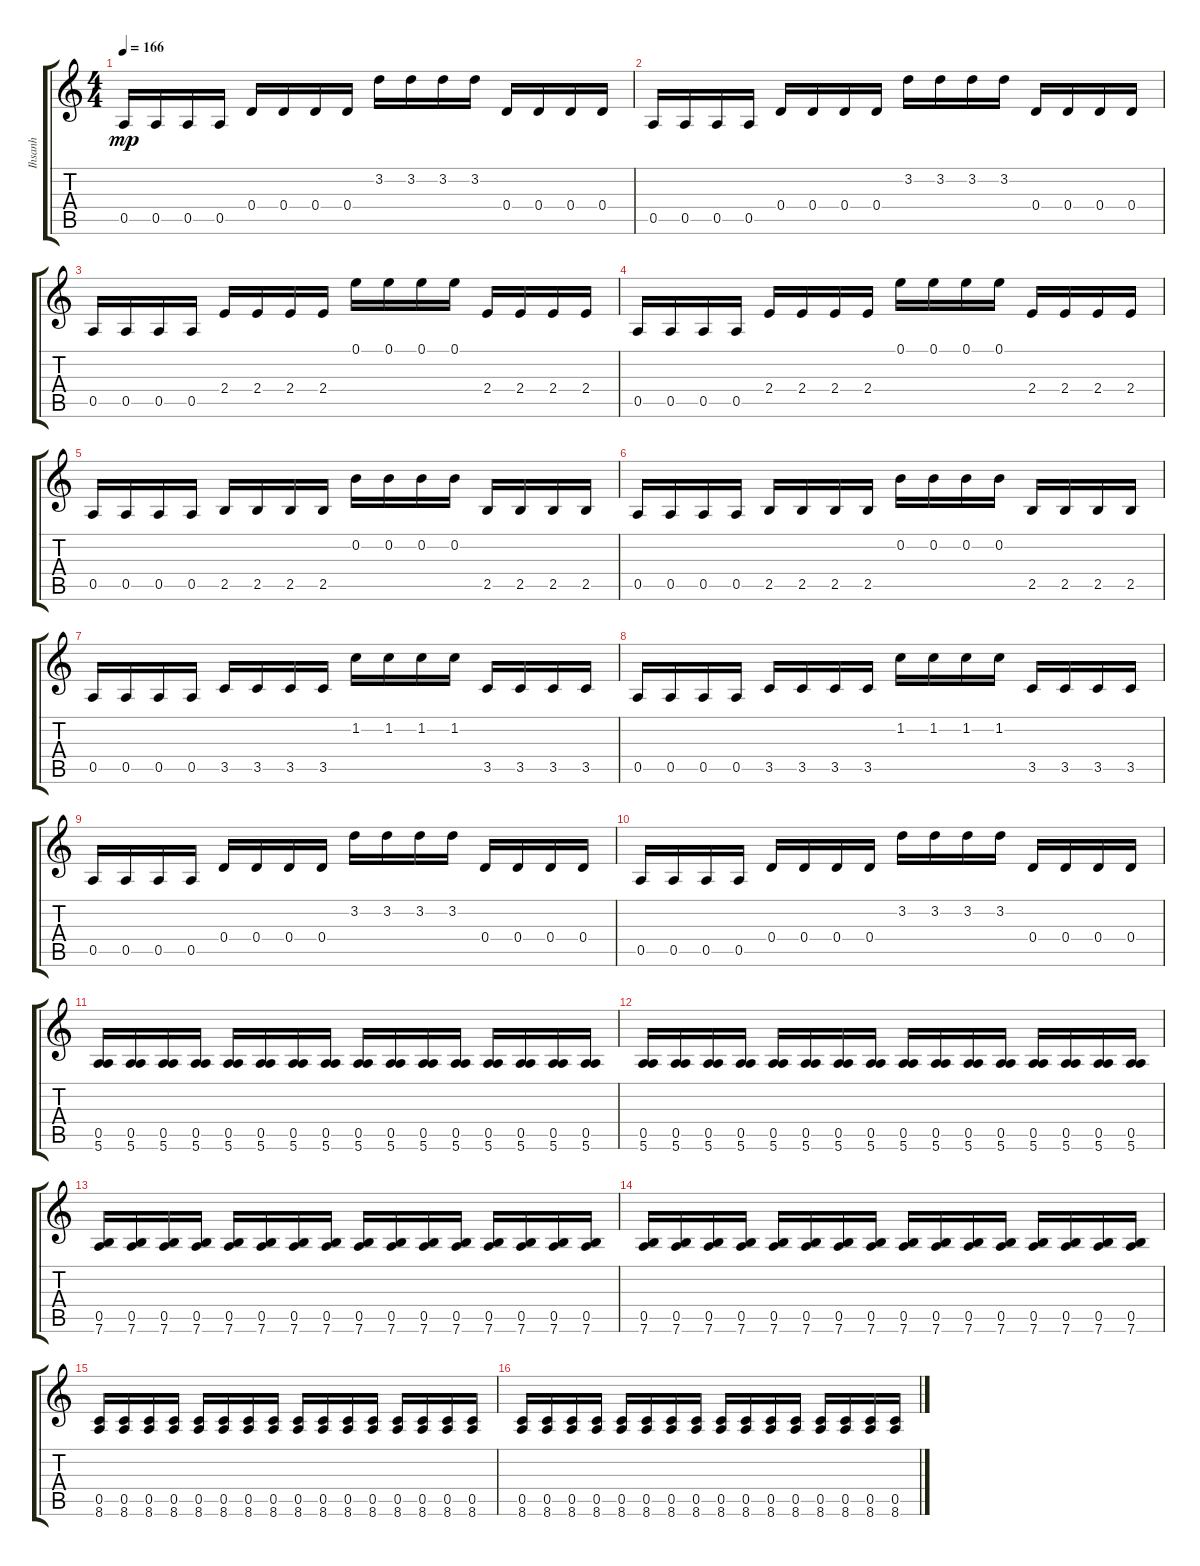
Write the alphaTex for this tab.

\track ("Ihsanh" "Ihsanh") {instrument distortionguitar}
\staff {score tabs}
\tuning (E4 B3 G3 D3 A2 E2) {hide}
\ts (4 4)
\tempo 166
\clef g2
\ks c
0.5.16{dy mp} 0.5.16 0.5.16 0.5.16 0.4.16 0.4.16 0.4.16 0.4.16 3.2.16 3.2.16 3.2.16 3.2.16 0.4.16 0.4.16 0.4.16 0.4.16 |
0.5.16 0.5.16 0.5.16 0.5.16 0.4.16 0.4.16 0.4.16 0.4.16 3.2.16 3.2.16 3.2.16 3.2.16 0.4.16 0.4.16 0.4.16 0.4.16 |
0.5.16 0.5.16 0.5.16 0.5.16 2.4.16 2.4.16 2.4.16 2.4.16 0.1.16 0.1.16 0.1.16 0.1.16 2.4.16 2.4.16 2.4.16 2.4.16 |
0.5.16 0.5.16 0.5.16 0.5.16 2.4.16 2.4.16 2.4.16 2.4.16 0.1.16 0.1.16 0.1.16 0.1.16 2.4.16 2.4.16 2.4.16 2.4.16 |
0.5.16 0.5.16 0.5.16 0.5.16 2.5.16 2.5.16 2.5.16 2.5.16 0.2.16 0.2.16 0.2.16 0.2.16 2.5.16 2.5.16 2.5.16 2.5.16 |
0.5.16 0.5.16 0.5.16 0.5.16 2.5.16 2.5.16 2.5.16 2.5.16 0.2.16 0.2.16 0.2.16 0.2.16 2.5.16 2.5.16 2.5.16 2.5.16 |
0.5.16 0.5.16 0.5.16 0.5.16 3.5.16 3.5.16 3.5.16 3.5.16 1.2.16 1.2.16 1.2.16 1.2.16 3.5.16 3.5.16 3.5.16 3.5.16 |
0.5.16 0.5.16 0.5.16 0.5.16 3.5.16 3.5.16 3.5.16 3.5.16 1.2.16 1.2.16 1.2.16 1.2.16 3.5.16 3.5.16 3.5.16 3.5.16 |
0.5.16 0.5.16 0.5.16 0.5.16 0.4.16 0.4.16 0.4.16 0.4.16 3.2.16 3.2.16 3.2.16 3.2.16 0.4.16 0.4.16 0.4.16 0.4.16 |
0.5.16 0.5.16 0.5.16 0.5.16 0.4.16 0.4.16 0.4.16 0.4.16 3.2.16 3.2.16 3.2.16 3.2.16 0.4.16 0.4.16 0.4.16 0.4.16 |
(0.5 5.6).16 (0.5 5.6).16 (0.5 5.6).16 (0.5 5.6).16 (0.5 5.6).16 (0.5 5.6).16 (0.5 5.6).16 (0.5 5.6).16 (0.5 5.6).16 (0.5 5.6).16 (0.5 5.6).16 (0.5 5.6).16 (0.5 5.6).16 (0.5 5.6).16 (0.5 5.6).16 (0.5 5.6).16 |
(0.5 5.6).16 (0.5 5.6).16 (0.5 5.6).16 (0.5 5.6).16 (0.5 5.6).16 (0.5 5.6).16 (0.5 5.6).16 (0.5 5.6).16 (0.5 5.6).16 (0.5 5.6).16 (0.5 5.6).16 (0.5 5.6).16 (0.5 5.6).16 (0.5 5.6).16 (0.5 5.6).16 (0.5 5.6).16 |
(0.5 7.6).16 (0.5 7.6).16 (0.5 7.6).16 (0.5 7.6).16 (0.5 7.6).16 (0.5 7.6).16 (0.5 7.6).16 (0.5 7.6).16 (0.5 7.6).16 (0.5 7.6).16 (0.5 7.6).16 (0.5 7.6).16 (0.5 7.6).16 (0.5 7.6).16 (0.5 7.6).16 (0.5 7.6).16 |
(0.5 7.6).16 (0.5 7.6).16 (0.5 7.6).16 (0.5 7.6).16 (0.5 7.6).16 (0.5 7.6).16 (0.5 7.6).16 (0.5 7.6).16 (0.5 7.6).16 (0.5 7.6).16 (0.5 7.6).16 (0.5 7.6).16 (0.5 7.6).16 (0.5 7.6).16 (0.5 7.6).16 (0.5 7.6).16 |
(0.5 8.6).16 (0.5 8.6).16 (0.5 8.6).16 (0.5 8.6).16 (0.5 8.6).16 (0.5 8.6).16 (0.5 8.6).16 (0.5 8.6).16 (0.5 8.6).16 (0.5 8.6).16 (0.5 8.6).16 (0.5 8.6).16 (0.5 8.6).16 (0.5 8.6).16 (0.5 8.6).16 (0.5 8.6).16 |
(0.5 8.6).16 (0.5 8.6).16 (0.5 8.6).16 (0.5 8.6).16 (0.5 8.6).16 (0.5 8.6).16 (0.5 8.6).16 (0.5 8.6).16 (0.5 8.6).16 (0.5 8.6).16 (0.5 8.6).16 (0.5 8.6).16 (0.5 8.6).16 (0.5 8.6).16 (0.5 8.6).16 (0.5 8.6).16
